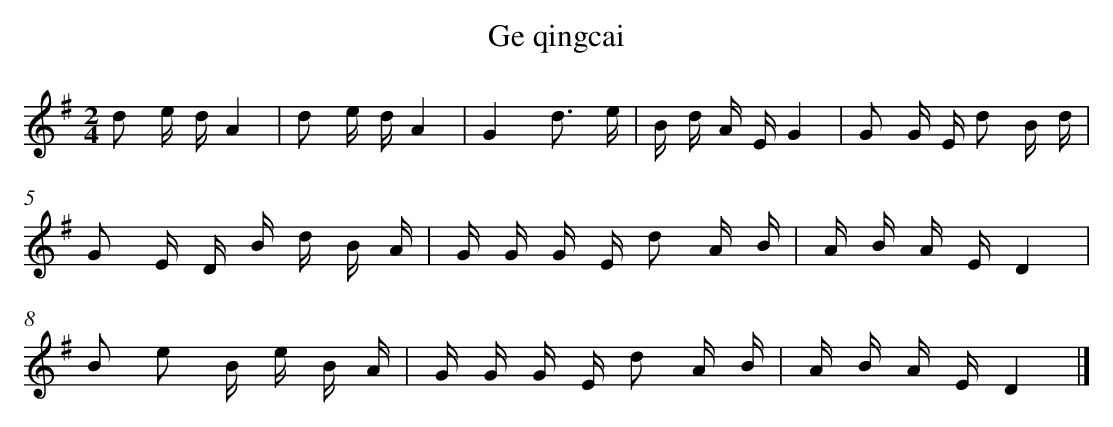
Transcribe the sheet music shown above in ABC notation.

X:1
T: Ge qingcai
L: 1/16
M: 2/4
K: G
d2 e dA4 [I:setbarnb 1]|
d2 e dA4 |
G4d3 e |
B d A EG4 |
G2 G E d2 B d |
G2 E D B d B A |
G G G E d2 A B |
A B A ED4 |
B2 e2 B e B A |
G G G E d2 A B |
A B A ED4 |]
